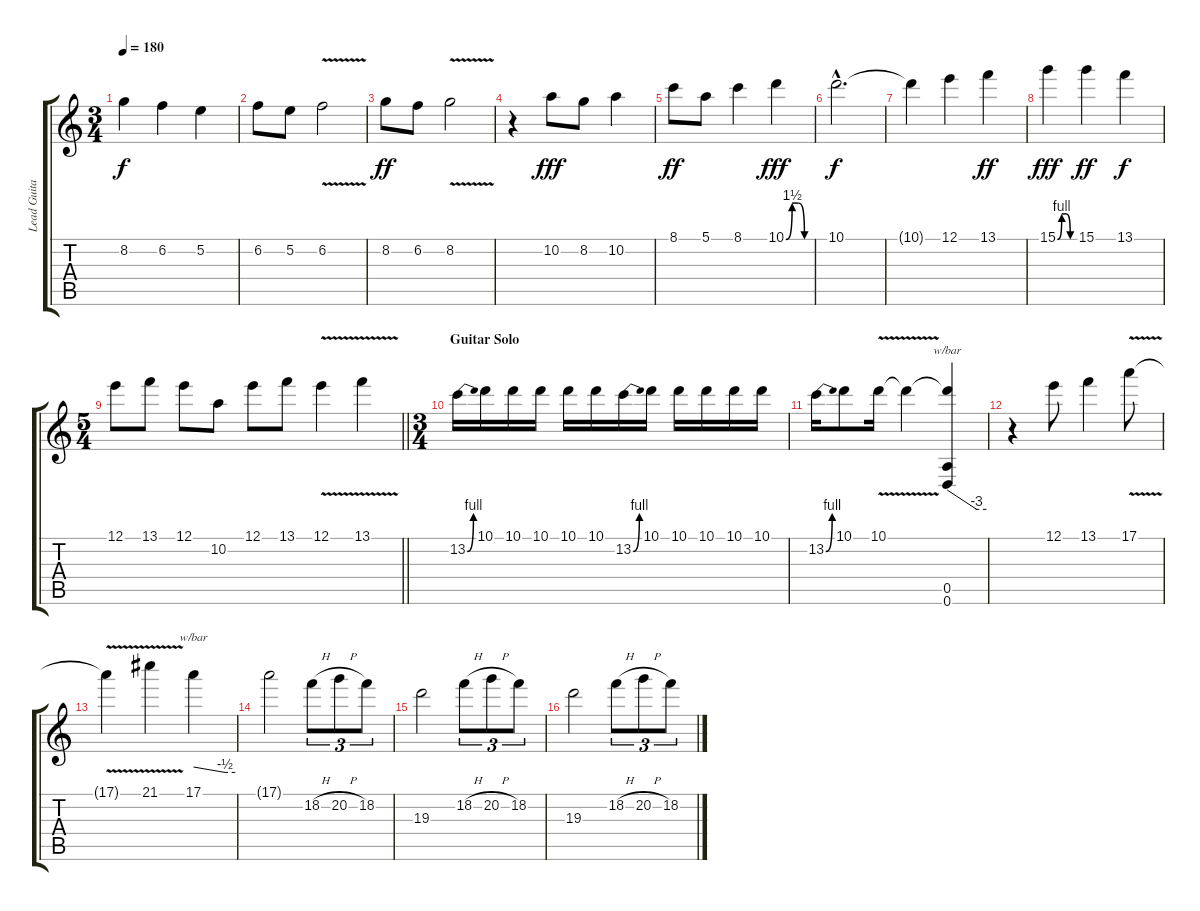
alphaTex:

\track ("Lead Guitar right" "Lead Guita") {instrument overdrivenguitar}
\staff {score tabs}
\tuning (E4 B3 G3 D3 A2 D2) {hide}
\ts (3 4)
\tempo 180
\clef g2
\ks c
8.2.4{dy f} 6.2.4 5.2.4 |
6.2.8 5.2.8 6.2{v}.2 |
8.2.8{dy ff} 6.2.8 8.2{v}.2 |
r.4 10.2.8{dy fff} 8.2.8 10.2.4 |
8.1.8{dy ff} 5.1.8 8.1.4 10.1{be (custom 0 0 15 6 30 6 45 0 60 0)}.4{dy fff} |
10.1{hac}.2{d dy f} |
10.1{t}.4 12.1.4 13.1.4{dy ff} |
15.1{be (custom 0 0 15 4 30 4 45 0 60 0)}.4{dy fff} 15.1.4{dy ff} 13.1.4{dy f} |
\ts (5 4)
\barLineRight lightlight
12.1.8 13.1.8 12.1.8 10.2.8 12.1.8 13.1.8 12.1{v}.4 13.1{v}.4 |
\ts (3 4)
\section ("" "Guitar Solo")
13.2{be (bend 0 0 60 4)}.16 10.1.16 10.1.16 10.1.16 10.1.16 10.1.16 13.2{be (bend 0 0 60 4)}.16 10.1.16 10.1.16 10.1.16 10.1.16 10.1.16 |
13.2{be (bend 0 0 60 4)}.16 10.1.8 10.1{v}.16 10.1{t}.4 (10.1{t} 0.5 0.6).4{tbe (custom default 0 0 45 -12 60 -12)} |
r.4 12.1.8 13.1.4 17.1{v}.8 |
17.1{t}.4 21.1{v}.4 17.1.4{tbe (custom default 0 0 45 -2 60 -2)} |
17.1{t}.2 18.2{h}.8{tu (3 2)} 20.2{h}.8{tu (3 2)} 18.2.8{tu (3 2)} |
19.3.2 18.2{h}.8{tu (3 2)} 20.2{h}.8{tu (3 2)} 18.2.8{tu (3 2)} |
19.3.2 18.2{h}.8{tu (3 2)} 20.2{h}.8{tu (3 2)} 18.2.8{tu (3 2)}
